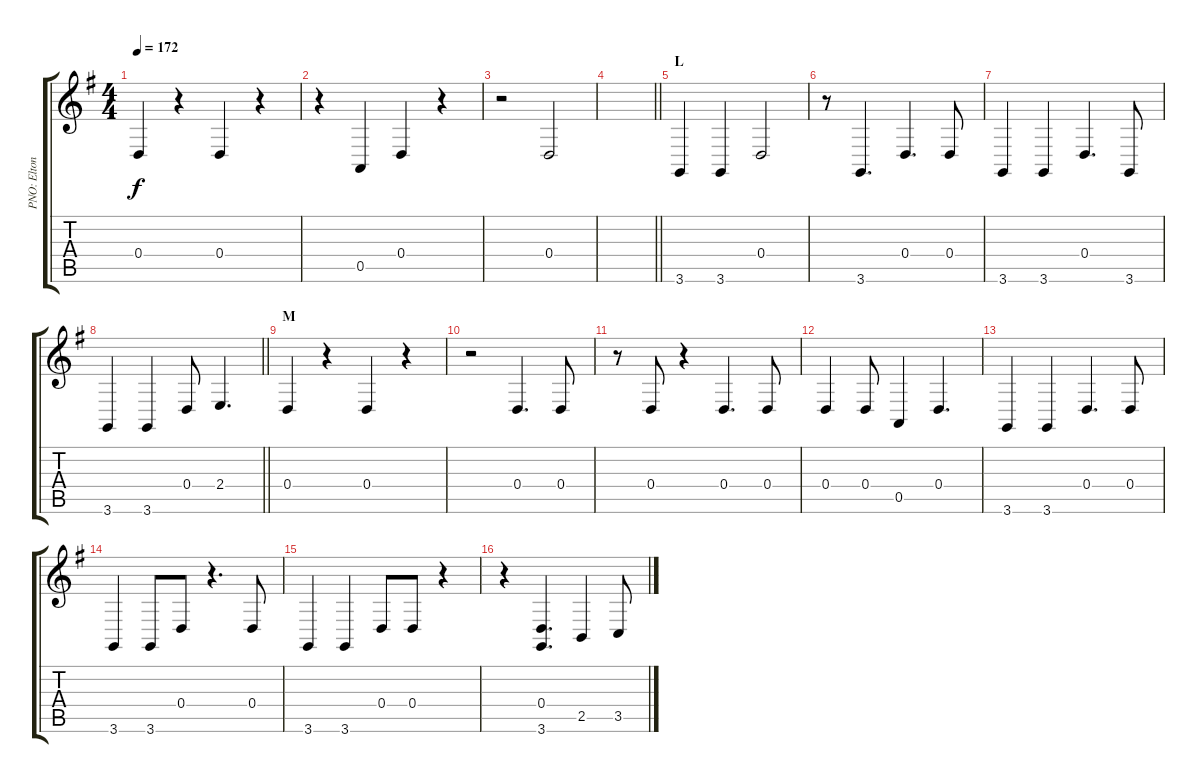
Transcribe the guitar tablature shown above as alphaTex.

\track ("PNO: Elton John(LH)" "PNO: Elton") {instrument acousticgrandpiano}
\staff {score tabs}
\tuning (E4 B3 G3 D3 A2 E2) {hide}
\ts (4 4)
\tempo 172
\clef g2
\ks g
0.4.4{dy f} r.4 0.4.4 r.4 |
r.4 0.5.4 0.4.4 r.4 |
r.2 0.4.2 |
\barLineRight lightlight
|
\section ("" "L")
3.6.4 3.6.4 0.4.2 |
r.8 3.6.4{d} 0.4.4{d} 0.4.8 |
3.6.4 3.6.4 0.4.4{d} 3.6.8 |
\barLineRight lightlight
3.6.4 3.6.4 0.4.8 2.4.4{d} |
\section ("" "M")
0.4.4 r.4 0.4.4 r.4 |
r.2 0.4.4{d} 0.4.8 |
r.8 0.4.8 r.4 0.4.4{d} 0.4.8 |
0.4.4 0.4.8 0.5.4 0.4.4{d} |
3.6.4 3.6.4 0.4.4{d} 0.4.8 |
3.6.4 3.6.8 0.4.8 r.4{d} 0.4.8 |
3.6.4 3.6.4 0.4.8 0.4.8 r.4 |
r.4 (0.4 3.6).4{d} 2.5.4 3.5.8
